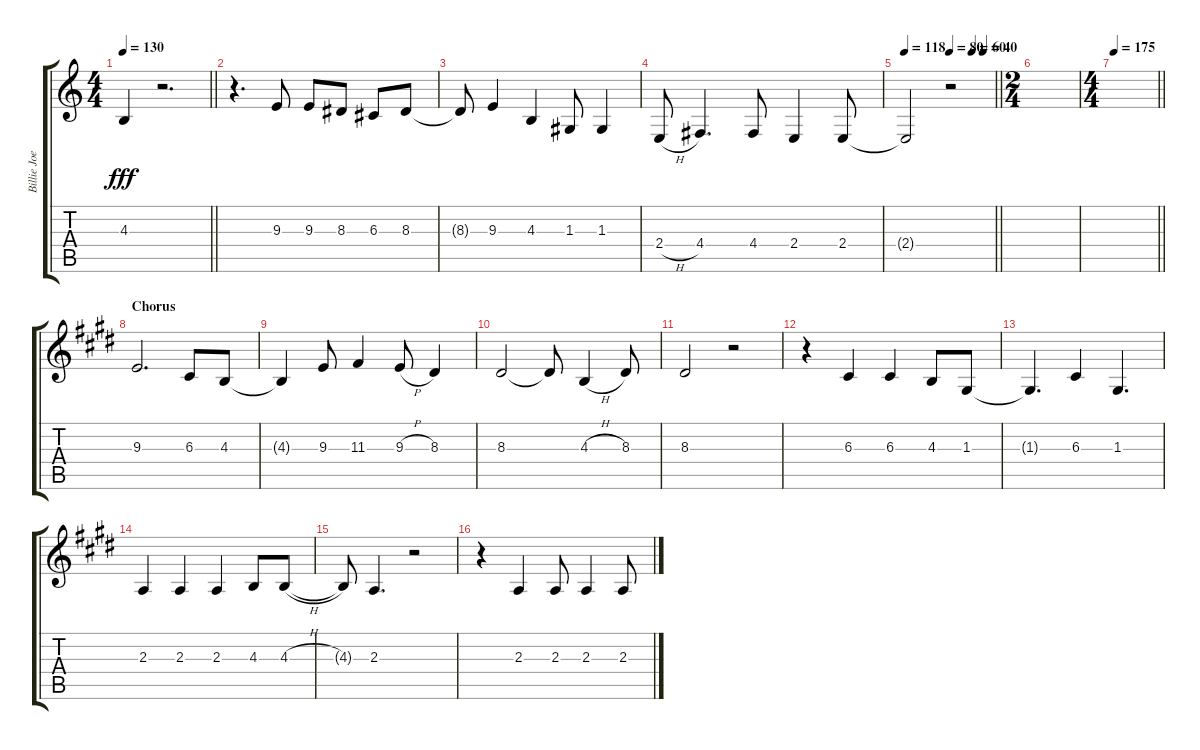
\track ("Billie Joe (Vocals)" "Billie Joe") {instrument lead2sawtooth}
\staff {score tabs}
\tuning (E4 B3 G3 D3 A2 E2) {hide}
\ts (4 4)
\tempo 130
\clef g2
\barLineRight lightlight
\ks c
4.3{t}.4{dy fff} r.2{d} |
r.4{d} 9.3.8 9.3.8 8.3.8 6.3.8 8.3.8 |
8.3{t}.8 9.3.4 4.3.4 1.3.8 1.3.4 |
2.4{h}.8 4.4.4{d} 4.4.8 2.4.4 2.4.8 |
\tempo 118
\tempo (80 0.5)
\tempo (60 0.75)
\tempo (40 0.875)
\barLineRight lightlight
2.4{t}.2 r.2 |
\ts (2 4)
|
\ts (4 4)
\tempo 175
\barLineRight lightlight
|
\section ("" "Chorus")
\ks e
9.3.2{d} 6.3.8 4.3.8 |
4.3{t}.4 9.3.8 11.3.4 9.3{h}.8 8.3.4 |
8.3.2 8.3{t}.8 4.3{h}.4 8.3.8 |
8.3.2 r.2 |
r.4 6.3.4 6.3.4 4.3.8 1.3.8 |
1.3{t}.4{d} 6.3.4 1.3.4{d} |
2.3.4 2.3.4 2.3.4 4.3.8 4.3{h}.8 |
4.3{t}.8 2.3.4{d} r.2 |
r.4 2.3.4 2.3.8 2.3.4 2.3.8
